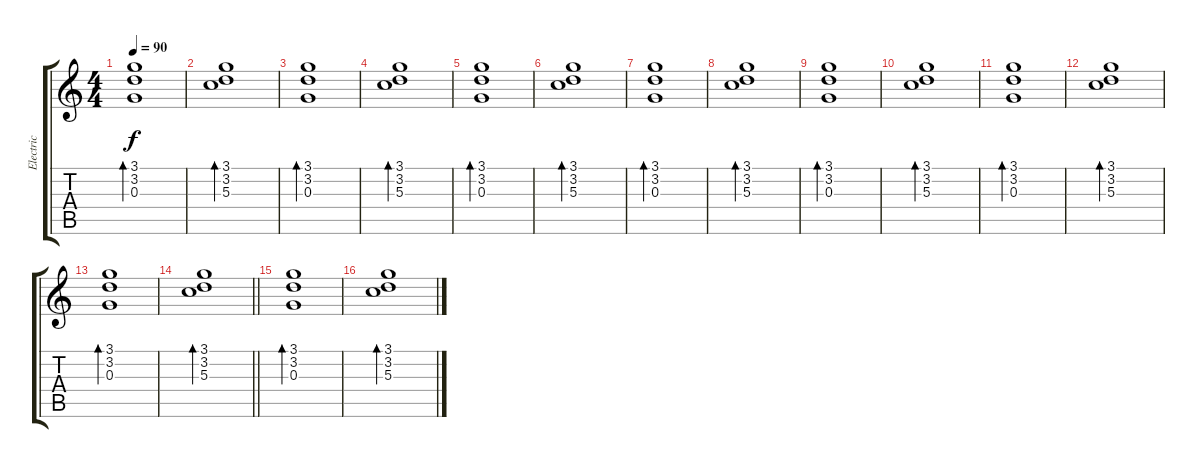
\track ("Electric" "Electric") {instrument overdrivenguitar}
\staff {score tabs}
\tuning (E4 B3 G3 D3 A2 E2) {hide}
\ts (4 4)
\tempo 90
\clef g2
\ks c
(3.1 3.2 0.3).1{bd 240 dy f} |
(3.1 3.2 5.3).1{bd 240} |
(3.1 3.2 0.3).1{bd 240} |
(3.1 3.2 5.3).1{bd 240} |
(3.1 3.2 0.3).1{bd 240} |
(3.1 3.2 5.3).1{bd 240} |
(3.1 3.2 0.3).1{bd 240} |
(3.1 3.2 5.3).1{bd 240} |
(3.1 3.2 0.3).1{bd 240} |
(3.1 3.2 5.3).1{bd 240} |
(3.1 3.2 0.3).1{bd 240} |
(3.1 3.2 5.3).1{bd 240} |
(3.1 3.2 0.3).1{bd 240} |
\barLineRight lightlight
(3.1 3.2 5.3).1{bd 240} |
(3.1 3.2 0.3).1{bd 240} |
(3.1 3.2 5.3).1{bd 240}
